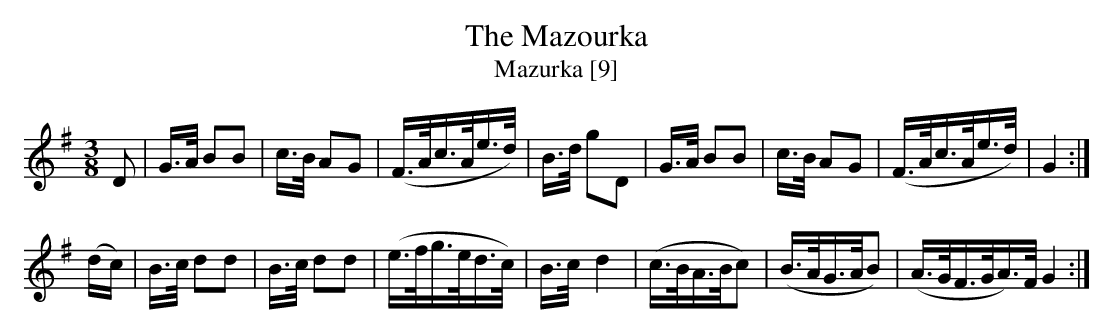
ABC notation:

X:1
T:Mazourka, The
T:Mazurka [9]
M:3/8
L:1/8
K:G
D|G/>A/ BB|c/>B/ AG|(F/>A/c/>A/e/>d/)|B/>d/ gD|G/>A/ BB|c/>B/ AG|(F/>A/c/>A/e/>d/)|G2:|
(d/c/)|B/>c/ dd|B/>c/ dd|(e/>f/g/>e/d/>c/)|B/>c/- d2|(c/>B/A/>B/c)|(B/>A/G/>A/B)|(A/>G/F/>G/A/>)F/G2:|
